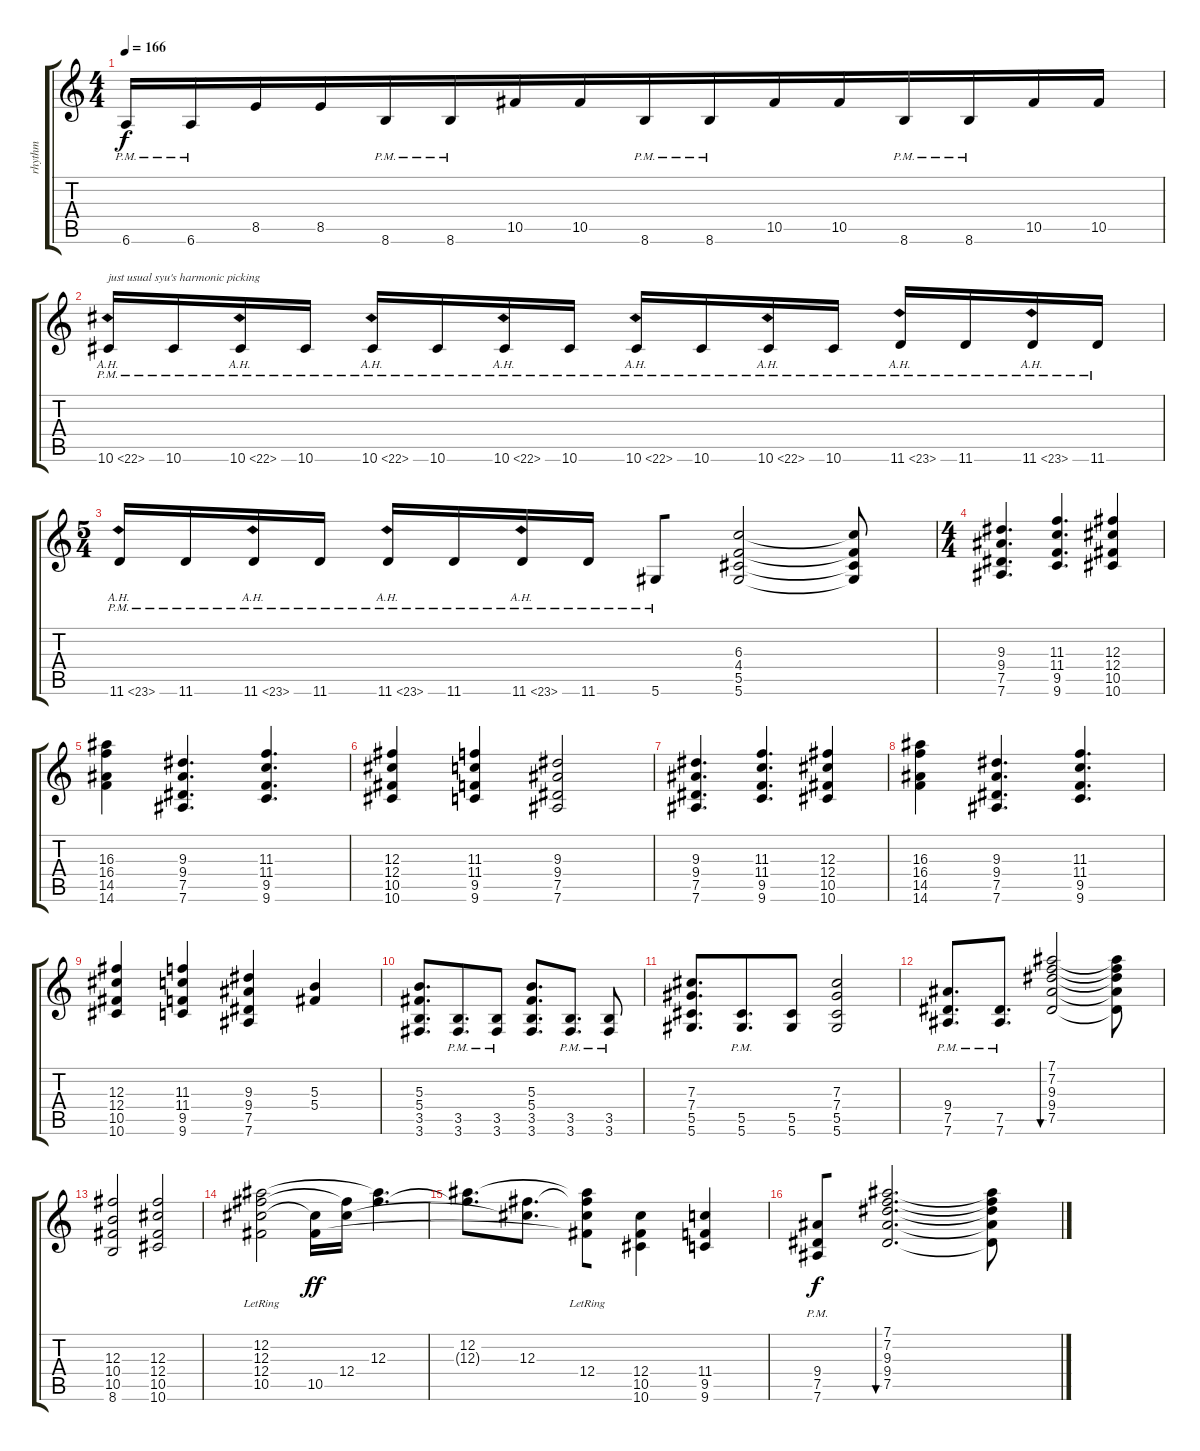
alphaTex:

\track ("rhythm" "rhythm") {instrument distortionguitar}
\staff {score tabs}
\tuning (Eb4 Bb3 Gb3 Db3 Ab2 Eb2) {hide}
\ts (4 4)
\tempo 166
\clef g2
\ks c
6.6{pm}.16{dy f} 6.6{pm}.16 8.5.16 8.5.16{beam merge} 8.6{pm}.16{beam merge} 8.6{pm}.16{beam merge} 10.5.16{beam merge} 10.5.16{beam merge} 8.6{pm}.16{beam merge} 8.6{pm}.16{beam merge} 10.5.16{beam merge} 10.5.16{beam merge} 8.6{pm}.16{beam merge} 8.6{pm}.16{beam merge} 10.5.16{beam merge} 10.5.16 |
10.6{ah 12 pm}.16{txt "just usual syu's harmonic picking" beam merge} 10.6{pm}.16 10.6{ah 12 pm}.16{beam merge} 10.6{pm}.16 10.6{ah 12 pm}.16{beam merge} 10.6{pm}.16 10.6{ah 12 pm}.16{beam merge} 10.6{pm}.16 10.6{ah 12 pm}.16{beam merge} 10.6{pm}.16 10.6{ah 12 pm}.16{beam merge} 10.6{pm}.16 11.6{ah 12 pm}.16 11.6{pm}.16 11.6{ah 12 pm}.16 11.6{pm}.16 |
\ts (5 4)
11.6{ah 12 pm}.16 11.6{pm}.16 11.6{ah 12 pm}.16 11.6{pm}.16 11.6{ah 12 pm}.16 11.6{pm}.16 11.6{ah 12 pm}.16 11.6{pm}.16 5.6{pm}.8{beam merge} (6.3 4.4 5.5 5.6).2 (6.3{t} 4.4{t} 5.5{t} 5.6{t}).8 |
\ts (4 4)
(9.3 9.4 7.5 7.6).4{d beam merge} (11.3 11.4 9.5 9.6).4{d} (12.3 12.4 10.5 10.6).4 |
(16.3 16.4 14.5 14.6).4 (9.3 9.4 7.5 7.6).4{d} (11.3 11.4 9.5 9.6).4{d} |
(12.3 12.4 10.5 10.6).4{beam merge} (11.3 11.4 9.5 9.6).4 (9.3 9.4 7.5 7.6).2 |
(9.3 9.4 7.5 7.6).4{d beam merge} (11.3 11.4 9.5 9.6).4{d} (12.3 12.4 10.5 10.6).4 |
(16.3 16.4 14.5 14.6).4 (9.3 9.4 7.5 7.6).4{d} (11.3 11.4 9.5 9.6).4{d} |
(12.3 12.4 10.5 10.6).4{beam merge} (11.3 11.4 9.5 9.6).4 (9.3 9.4 7.5 7.6).4 (5.3 5.4).4 |
(5.3 5.4 3.5 3.6).8{d beam merge} (3.5{pm} 3.6{pm}).8{d beam merge} (3.5{pm} 3.6{pm}).8 (5.3 5.4 3.5 3.6).8{d} (3.5{pm} 3.6{pm}).8{d} (3.5{pm} 3.6{pm}).8 |
(7.3 7.4 5.5 5.6).8{d beam merge} (5.5{pm} 5.6{pm}).8{d beam merge} (5.5 5.6).8{beam merge} (7.3 7.4 5.5 5.6).2 |
(9.4{pm} 7.5{pm} 7.6{pm}).8{d beam merge} (7.5{pm} 7.6{pm}).8{d beam merge} (7.1 7.2 9.3 9.4 7.5).2{bu 60} (7.1{t} 7.2{t} 9.3{t} 9.4{t} 7.5{t}).8 |
(12.3 10.4 10.5 8.6).2 (12.3 12.4 10.5 10.6).2 |
(12.2{lr} 12.3{lr} 12.4{lr} 10.5{lr}).2{beam merge} (12.4{t} 10.5).16{dy ff} (12.3{t} 12.4).16 (12.2{t} 12.3).4{d} |
(12.2 12.3{t}).8{d} (12.3 12.4{t}).8{d} (12.2{t} 12.3{t} 12.4{lr} 10.5{t}).8{beam merge} (12.4 10.5 10.6).4 (11.4 9.5 9.6).4 |
(9.4{pm} 7.5{pm} 7.6{pm}).8{dy f beam merge} (7.1 7.2 9.3 9.4 7.5).2{d bu 60} (7.1{t} 7.2{t} 9.3{t} 9.4{t} 7.5{t}).8
